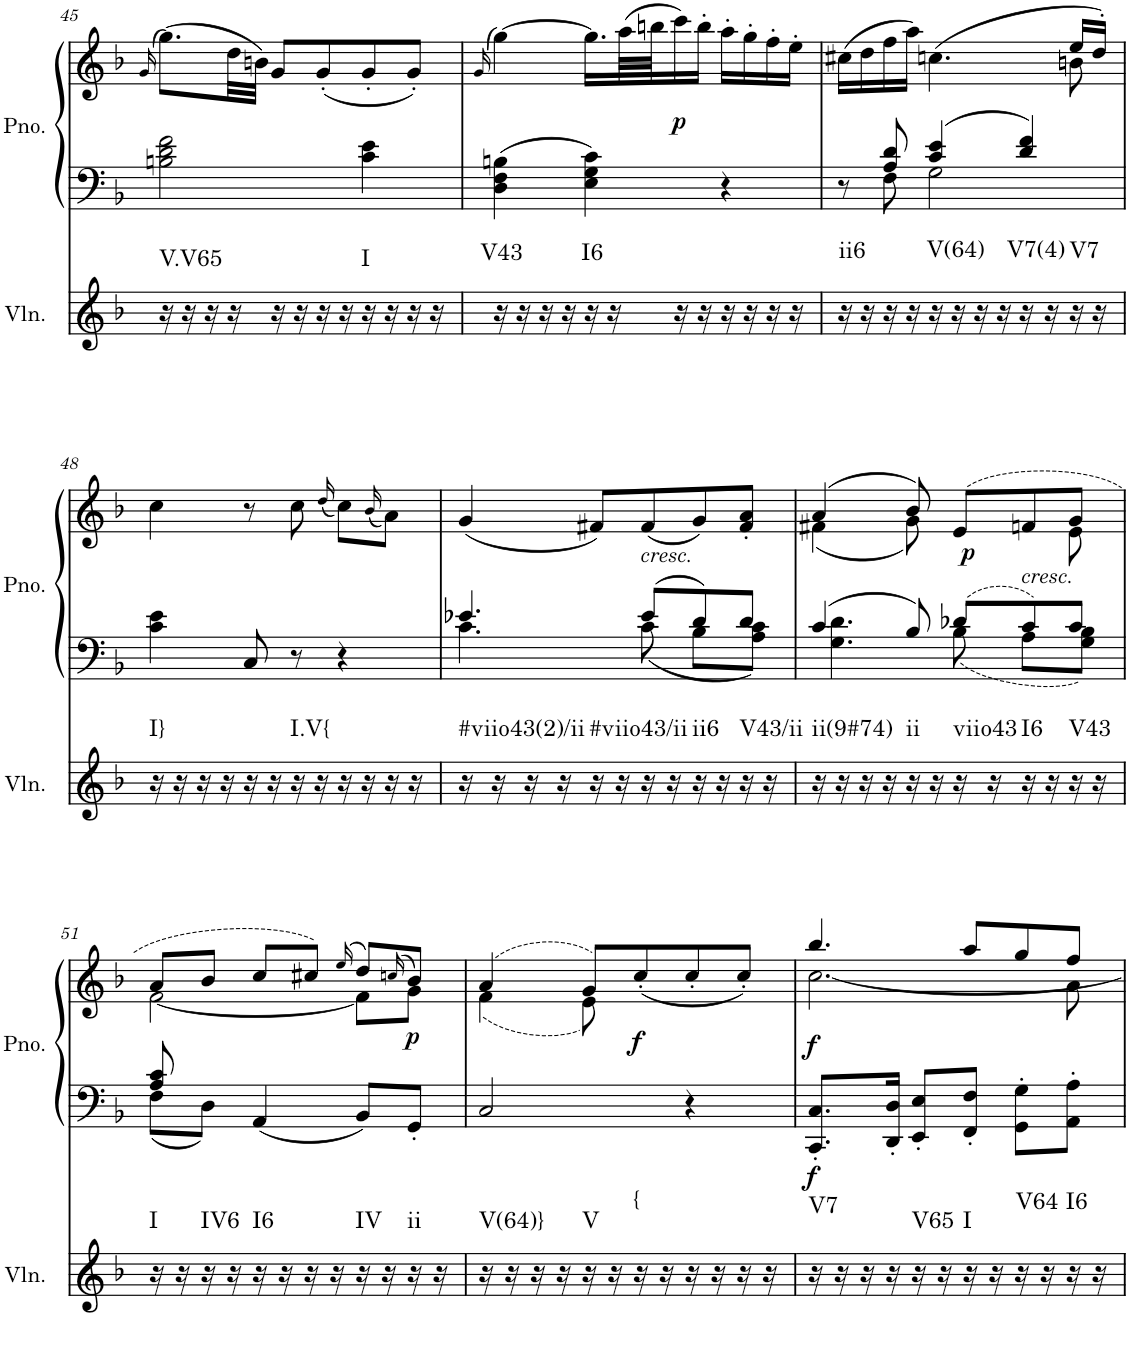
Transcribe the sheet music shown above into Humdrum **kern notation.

**kern	**harte	**kern	**kern	**dynam
*part2	*part2	*part1	*part1	*part1
*staff3	*	*staff2	*staff1	*staff1/2
*I"Violin	*	*I"Piano, Piano right	*	*
*I'Vln.	*	*I'Pno.	*	*
!!LO:PB:g=z
*clefG2	*	*clefF4	*clefG2	*
*k[b-]	*	*k[b-]	*k[b-]	*
*M3/4	*	*M3/4	*M3/4	*
=45	=45	=45	=45	=45
.	.	.	(>16qg/	.
!	!LO:H:kt=V.V65	!	!	!
16r	N	2Bn\ 2d\ 2f\	(8.gg\L)	.
16r	.	.	.	.
16r	.	.	.	.
16r	.	.	32dd\LL	.
.	.	.	32bn\JJJ)	.
16r	.	.	8g/L	.
16r	.	.	.	.
16r	.	.	(8g'/	.
16r	.	.	.	.
!	!LO:H:kt=I	!	!	!
16r	N	4c\ 4e\	8g'/	.
16r	.	.	.	.
16r	.	.	8g'/J)	.
16r	.	.	.	.
=46	=46	=46	=46	=46
.	.	.	(>16qg/	.
!	!LO:H:kt=V43	!	!	!
16r	N	4D\ 4F\ 4Bn\	[4gg\)	.
16r	.	.	.	.
16r	.	.	.	.
16r	.	.	.	.
!	!LO:H:kt=I6	!	!	!
16r	N	4E\ 4G\ 4c\	16.gg\LL]	.
16r	.	.	.	.
.	.	.	(64aa\LL	.
.	.	.	64bbn\JJ	.
!	!	!	!	!LO:DY:b
16r	.	.	16ccc\)	p
16r	.	.	16bb'\JJ	.
16r	.	4r	16aa'\LL	.
16r	.	.	16gg'\	.
16r	.	.	16ff'\	.
16r	.	.	16ee'\JJ	.
=47	=47	=47	=47	=47
*	*	*^	*^	*
!	!LO:H:kt=ii6	!	!	!	!	!
16r	N	8r	8ryy	(16cc#X\LL	8ryy	.
16r	.	.	.	16dd\	.	.
*	*	*	*	*v	*v	*
16r	.	8A/ 8d/	8F\	16ff\	.
16r	.	.	.	16aa\JJ)	.
!	!LO:H:kt=V(64)	!	!	!	!
16r	N	4c/ 4e/	2G\	(4.ccn\	.
16r	.	.	.	.	.
16r	.	.	.	.	.
16r	.	.	.	.	.
!	!LO:H:kt=V7(4)	!	!	!	!
16r	N	4d/ 4f/	.	.	.
16r	.	.	.	.	.
*	*	*	*	*^	*
!	!LO:H:kt=V7	!	!	!	!	!
16r	N	.	.	16ee/LL	8bn\	.
16r	.	.	.	16dd'/JJ)	.	.
*	*	*v	*v	*	*	*
*	*	*	*v	*v	*
!!LO:LB:g=z
=48	=48	=48	=48	=48
!	!LO:H:kt=I}	!	!	!
16r	N	4c\ 4e\	4cc\	.
16r	.	.	.	.
16r	.	.	.	.
16r	.	.	.	.
16r	.	8C/	8r	.
16r	.	.	.	.
!	!LO:H:kt=I.V{	!	!	!
16r	N	8r	8cc\	.
16r	.	.	.	.
.	.	.	(16qdd/	.
16r	.	4r	8cc\L)	.
16r	.	.	.	.
.	.	.	(16qb-/	.
16r	.	.	8a\J)	.
16r	.	.	.	.
=49	=49	=49	=49	=49
*	*	*^	*	*
!	!LO:H:kt=#viio43(2)/ii	!	!	!	!
16r	N	4.e-X/	4.c\	(4g/	.
16r	.	.	.	.	.
16r	.	.	.	.	.
16r	.	.	.	.	.
!	!LO:H:kt=#viio43/ii	!	!	!	!
16r	N	.	.	8f#X/L)	.
16r	.	.	.	.	.
!	!	!	!	!LO:TX:b:i:t=cresc.	!
16r	.	8e-/L	8c\	(8f#/	.
16r	.	.	.	.	.
!	!LO:H:kt=ii6	!	!	!	!
16r	N	8d/	8B-\L	8g/)	.
16r	.	.	.	.	.
!	!LO:H:kt=V43/ii	!	!	!	!
16r	N	8d/J	8A\ 8c\J	8f#/' 8a/'J	.
16r	.	.	.	.	.
=50	=50	=50	=50	=50	=50
*	*	*	*	*^	*
!	!LO:H:kt=ii(9#74)	!	!	!	!	!
16r	N	4c/	4.G\ 4.d\	(4a/	(4f#X\	.
16r	.	.	.	.	.	.
16r	.	.	.	.	.	.
16r	.	.	.	.	.	.
!	!LO:H:kt=ii	!	!	!	!	!
16r	N	8B-/	.	8b-/)	8g\)	.
16r	.	.	.	.	.	.
!	!LO:H:kt=viio43	!	!	!	!	!LO:DY:b
16r	N	8d-X/L	8B-\	(8e/L	4ryy	p
16r	.	.	.	.	.	.
!	!LO:H:kt=I6	!	!	!LO:TX:b:i:t=cresc.	!	!
16r	N	8c/	8A\L	8fn/	.	.
16r	.	.	.	.	.	.
!	!LO:H:kt=V43	!	!	!	!	!
16r	N	8c/J	8G\ 8B-\J	8g/J	8e\	.
16r	.	.	.	.	.	.
!!LO:LB:g=z	!!
=51	=51	=51	=51	=51	=51	=51
!	!LO:H:kt=I	!	!	!	!	!
16r	N	8A/ 8c/	8F\L	8a/L	[2f\	.
16r	.	.	.	.	.	.
!	!LO:H:kt=IV6	!	!	!	!	!
16r	N	8ryy	8D\J	8b-/J	.	.
16r	.	.	.	.	.	.
!	!LO:H:kt=I6	!	!	!	!	!
16r	N	4AA/	2ryy	8cc/L	.	.
16r	.	.	.	.	.	.
16r	.	.	.	8cc#X/J)	.	.
16r	.	.	.	.	.	.
.	.	.	.	(>16qee/	.	.
!	!LO:H:kt=IV	!	!	!	!	!
16r	N	8BB-/L	.	8dd/L)	8f\L]	.
16r	.	.	.	.	.	.
.	.	.	.	(>16qccn/	.	.
!	!LO:H:kt=ii	!	!	!	!	!LO:DY:b
16r	N	8GG'/J	.	8b-/J)	8g\J	p
16r	.	.	.	.	.	.
*	*	*v	*v	*	*	*
=52	=52	=52	=52	=52	=52
!	!LO:H:kt=V(64)}	!	!	!	!
16r	N	2C/	(4a/	(4f\	.
16r	.	.	.	.	.
16r	.	.	.	.	.
16r	.	.	.	.	.
!	!LO:H:kt=V	!	!	!	!
16r	N	.	8g/L)	8e\)	.
16r	.	.	.	.	.
!	!LO:H:kt={	!	!	!	!LO:DY:b
16r	N	.	(8cc'/	4.ryy	f
16r	.	.	.	.	.
16r	.	4r	8cc'/	.	.
16r	.	.	.	.	.
16r	.	.	8cc'/J)	.	.
16r	.	.	.	.	.
=53	=53	=53	=53	=53	=53
*	*	*	*	*^	*
!	!	!	!	!	!	!LO:DY:b=2
!	!LO:H:kt=V7	!	!	!	!	!LO:DY:n=1:b
16r	N	8.CC/' 8.C/'L	4.bb-/	[2.cc\	8ryy	f f
16r	.	.	.	.	.	.
*	*	*	*	*v	*v	*
16r	.	.	.	.	.
16r	.	16DD/' 16D/'Jk	.	.	.
!	!LO:H:kt=V65	!	!	!	!
16r	N	8EE/' 8E/'L	.	.	.
16r	.	.	.	.	.
!	!LO:H:kt=I	!	!	!	!
16r	N	8FF/' 8F/'J	8aa/L	.	.
16r	.	.	.	.	.
!	!LO:H:kt=V64	!	!	!	!
16r	N	8GG\' 8G\'L	8gg/	.	.
16r	.	.	.	.	.
*	*	*	*	*^	*
!	!LO:H:kt=I6	!	!	!	!	!
16r	N	8AA\' 8A\'J	8ff/J	.	8a\	.
16r	.	.	.	.	.	.
*	*	*	*v	*v	*v	*
=	=	=	=	=
*-	*-	*-	*-	*-
